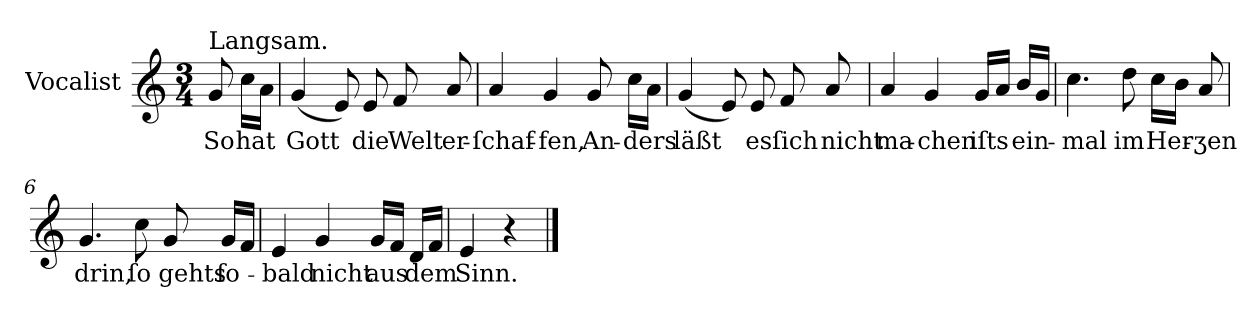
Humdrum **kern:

**kern	**text
*part1	*part1
*staff1	*staff1
*I"Vocalist	*
*k[]	*
*C:	*
*M3/4	*
=	=
!LO:TX:a:t=Langsam.	!
8g	So
16ccLL	hat
16aJJ	.
=1	=1
(4g	Gott
8e)	.
8e	die
8f	Welt
8a	er-
=2	=2
4a	-ſchaf-
4g	-fen,
8g	An-
16ccLL	-ders
16aJJ	.
=3	=3
(4g	läßt
8e)	.
8e	es
8f	ſich
8a	nicht
=4	=4
4a	ma-
4g	-chen
16gLL	iſts
16aJJ	.
16bLL	ein-
16gJJ	.
=5	=5
4.cc	-mal
8dd	im
16ccLL	Her-
16bJJ	.
8a	-ʒen
=6	=6
4.g	drin,
8cc	ſo
8g	gehts
16gLL	ſo-
16fJJ	.
=7	=7
4e	-bald
4g	nicht
16gLL	aus
16fJJ	.
16dLL	dem
16fJJ	.
=8	=8
4e	Sinn.
4r	.
==	==
*-	*-
